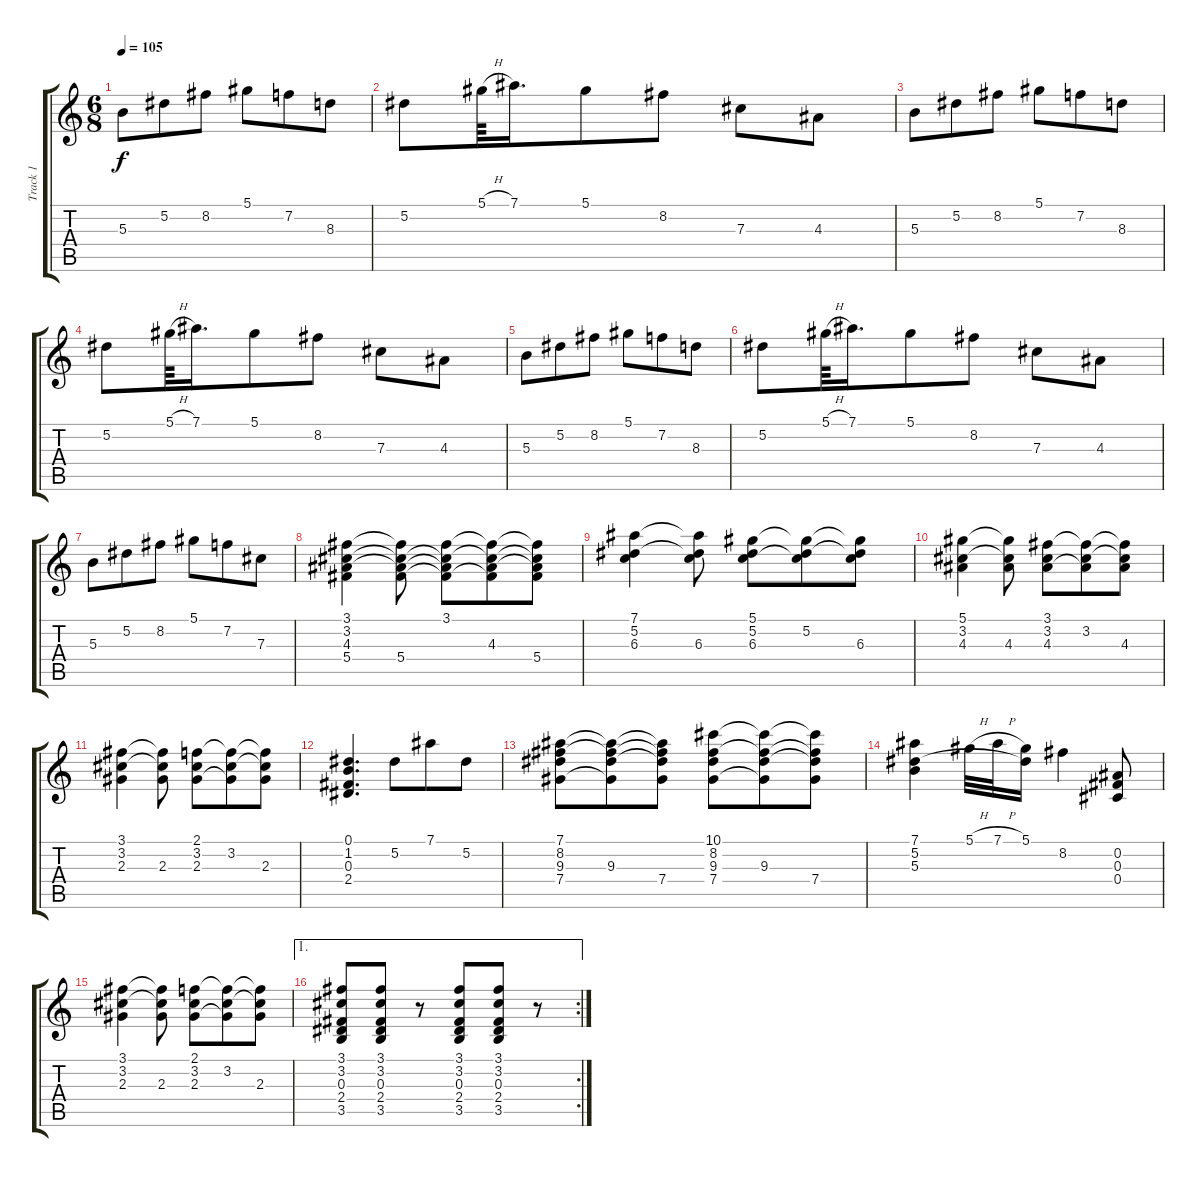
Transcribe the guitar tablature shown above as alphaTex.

\track ("Track 1" "Track 1") {instrument acousticguitarnylon}
\staff {score tabs}
\tuning (Eb4 Bb3 Gb3 Db3 Ab2 Eb2) {hide}
\ts (6 8)
\tempo 105
\clef g2
\ks c
5.3.8{dy f} 5.2.8 8.2.8 5.1.8 7.2.8 8.3.8 |
5.2.8 5.1{h}.64 7.1.16{d} 5.1.8 8.2.8 7.3.8 4.3.8 |
5.3.8 5.2.8 8.2.8 5.1.8 7.2.8 8.3.8 |
5.2.8 5.1{h}.64 7.1.16{d} 5.1.8 8.2.8 7.3.8 4.3.8 |
5.3.8 5.2.8 8.2.8 5.1.8 7.2.8 8.3.8 |
5.2.8 5.1{h}.64 7.1.16{d} 5.1.8 8.2.8 7.3.8 4.3.8 |
5.3.8 5.2.8 8.2.8 5.1.8 7.2.8 7.3.8 |
(3.1 3.2 4.3 5.4).4 (3.1{t} 3.2{t} 4.3{t} 5.4).8 (3.1 3.2{t} 4.3{t} 5.4{t}).8 (3.1{t} 3.2{t} 4.3 5.4{t}).8 (3.1{t} 3.2{t} 4.3{t} 5.4).8 |
(7.1 5.2 6.3).4 (7.1{t} 5.2{t} 6.3).8 (5.1 5.2 6.3).8 (5.1{t} 5.2 6.3{t}).8 (5.1{t} 5.2{t} 6.3).8 |
(5.1 3.2 4.3).4 (5.1{t} 3.2{t} 4.3).8 (3.1 3.2 4.3).8 (3.1{t} 3.2 4.3{t}).8 (3.1{t} 3.2{t} 4.3).8 |
(3.1 3.2 2.3).4 (3.1{t} 3.2{t} 2.3).8 (2.1 3.2 2.3).8 (2.1{t} 3.2 2.3{t}).8 (2.1{t} 3.2{t} 2.3).8 |
(0.1 1.2 0.3 2.4).4{d} 5.2.8 7.1.8 5.2.8 |
(7.1 8.2 9.3 7.4).8 (7.1{t} 8.2{t} 9.3 7.4{t}).8 (7.1{t} 8.2{t} 9.3{t} 7.4).8 (10.1 8.2 9.3 7.4).8 (10.1{t} 8.2{t} 9.3 7.4{t}).8 (10.1{t} 8.2{t} 9.3{t} 7.4).8 |
(7.1 5.2 5.3).4 5.1{h}.32 7.1{h}.32 (5.1 5.2{t}).16 8.2.4 (0.2 0.3 0.4).8 |
(3.1 3.2 2.3).4 (3.1{t} 3.2{t} 2.3).8 (2.1 3.2 2.3).8 (2.1{t} 3.2 2.3{t}).8 (2.1{t} 3.2{t} 2.3).8 |
\ae 1
\rc 2
(3.1 3.2 0.3 2.4 3.5).8 (3.1 3.2 0.3 2.4 3.5).8 r.8 (3.1 3.2 0.3 2.4 3.5).8 (3.1 3.2 0.3 2.4 3.5).8 r.8
